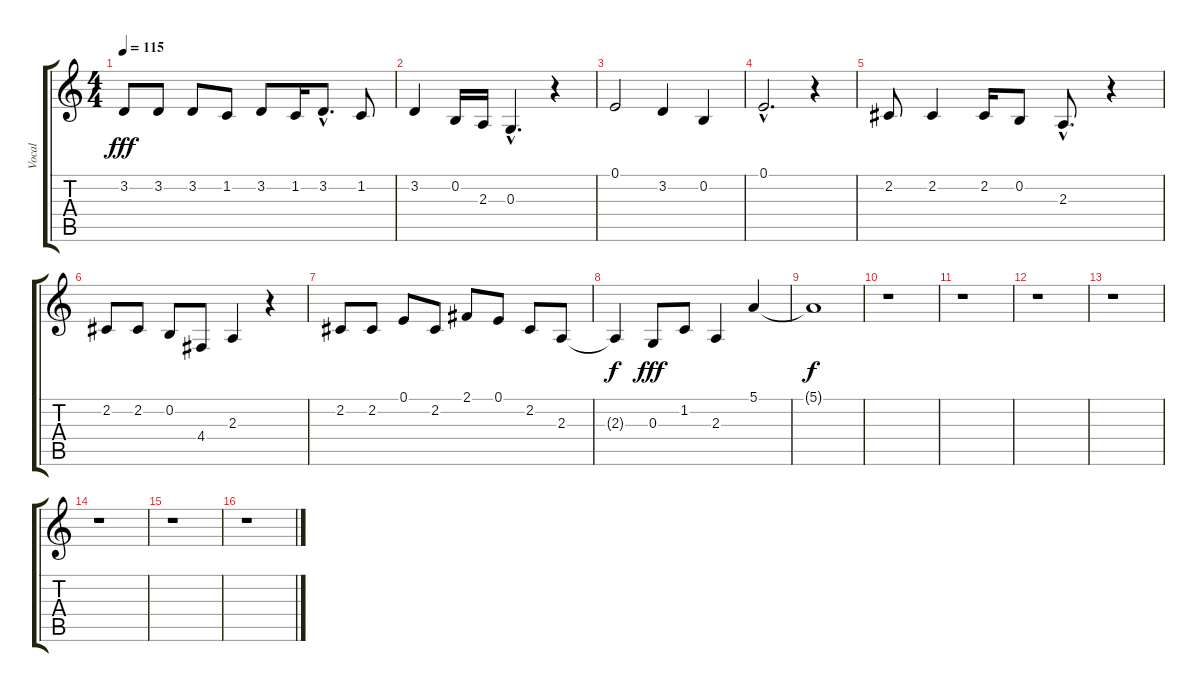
\track ("Vocal" "Vocal") {instrument clarinet}
\staff {score tabs}
\tuning (E4 B3 G3 D3 A2 E2) {hide}
\ts (4 4)
\tempo 115
\clef g2
\ks c
3.2.8{dy fff} 3.2.8 3.2.8 1.2.8 3.2.8 1.2.16 3.2{hac}.8{d} 1.2.8 |
3.2.4 0.2.16 2.3.16 0.3{hac}.4{d} r.4 |
0.1.2 3.2.4 0.2.4 |
0.1{hac}.2{d} r.4 |
2.2.8 2.2.4 2.2.16 0.2.8 2.3{hac}.8{d} r.4 |
2.2.8 2.2.8 0.2.8 4.4.8 2.3.4 r.4 |
2.2.8 2.2.8 0.1.8 2.2.8 2.1.8 0.1.8 2.2.8 2.3.8 |
2.3{t}.4{dy f} 0.3.8{dy fff} 1.2.8 2.3.4 5.1.4 |
5.1{t}.1{dy f} |
r.1 |
r.1 |
r.1 |
r.1 |
r.1 |
r.1 |
r.1
